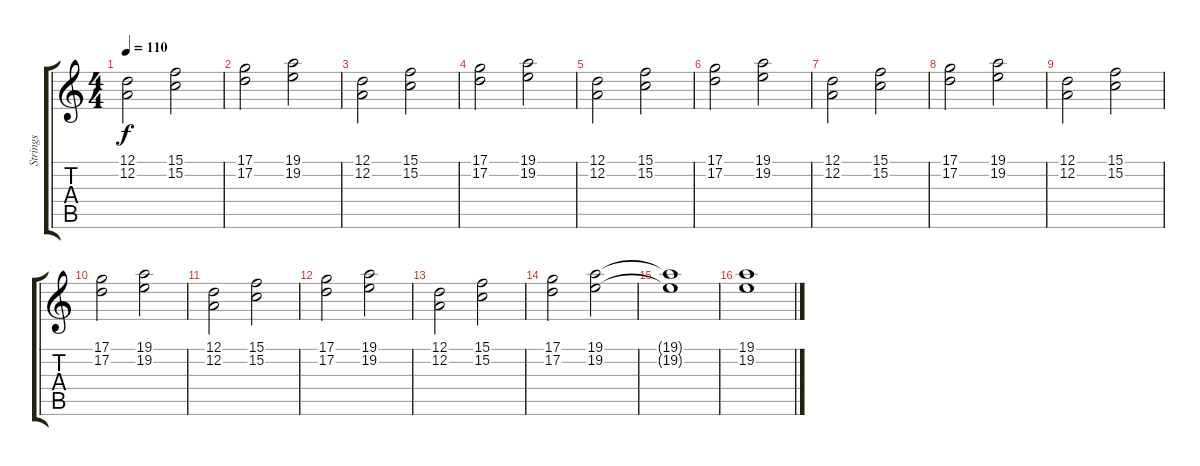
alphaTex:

\track ("Strings" "Strings") {instrument stringensemble1}
\staff {score tabs}
\tuning (D4 A3 F3 C3 G2 D2) {hide}
\ts (4 4)
\tempo 110
\clef g2
\ks c
(12.1 12.2).2{dy f} (15.1 15.2).2 |
(17.1 17.2).2 (19.1 19.2).2 |
(12.1 12.2).2 (15.1 15.2).2 |
(17.1 17.2).2 (19.1 19.2).2 |
(12.1 12.2).2 (15.1 15.2).2 |
(17.1 17.2).2 (19.1 19.2).2 |
(12.1 12.2).2 (15.1 15.2).2 |
(17.1 17.2).2 (19.1 19.2).2 |
(12.1 12.2).2 (15.1 15.2).2 |
(17.1 17.2).2 (19.1 19.2).2 |
(12.1 12.2).2 (15.1 15.2).2 |
(17.1 17.2).2 (19.1 19.2).2 |
(12.1 12.2).2 (15.1 15.2).2 |
(17.1 17.2).2 (19.1 19.2).2 |
(19.1{t} 19.2{t}).1 |
(19.1{sl} 19.2{sl}).1
